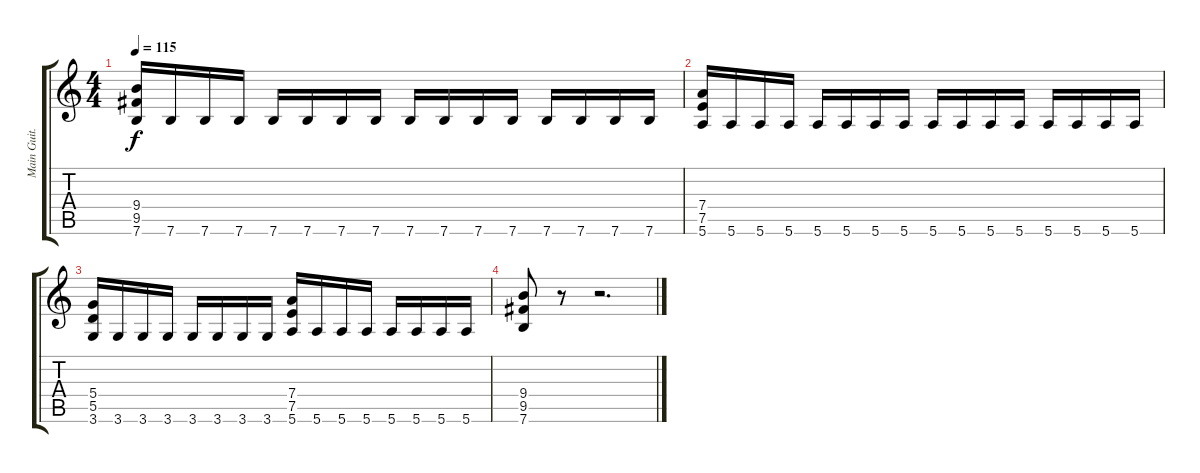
\track ("Main Guit." "Main Guit.") {instrument distortionguitar}
\staff {score tabs}
\tuning (E4 B3 G3 D3 A2 E2) {hide}
\ts (4 4)
\tempo 115
\clef g2
\ks c
(9.4 9.5 7.6).16{dy f} 7.6.16 7.6.16 7.6.16 7.6.16 7.6.16 7.6.16 7.6.16 7.6.16 7.6.16 7.6.16 7.6.16 7.6.16 7.6.16 7.6.16 7.6.16 |
(7.4 7.5 5.6).16 5.6.16 5.6.16 5.6.16 5.6.16 5.6.16 5.6.16 5.6.16 5.6.16 5.6.16 5.6.16 5.6.16 5.6.16 5.6.16 5.6.16 5.6.16 |
(5.4 5.5 3.6).16 3.6.16 3.6.16 3.6.16 3.6.16 3.6.16 3.6.16 3.6.16 (7.4 7.5 5.6).16 5.6.16 5.6.16 5.6.16 5.6.16 5.6.16 5.6.16 5.6.16 |
(9.4 9.5 7.6).8 r.8 r.2{d}
